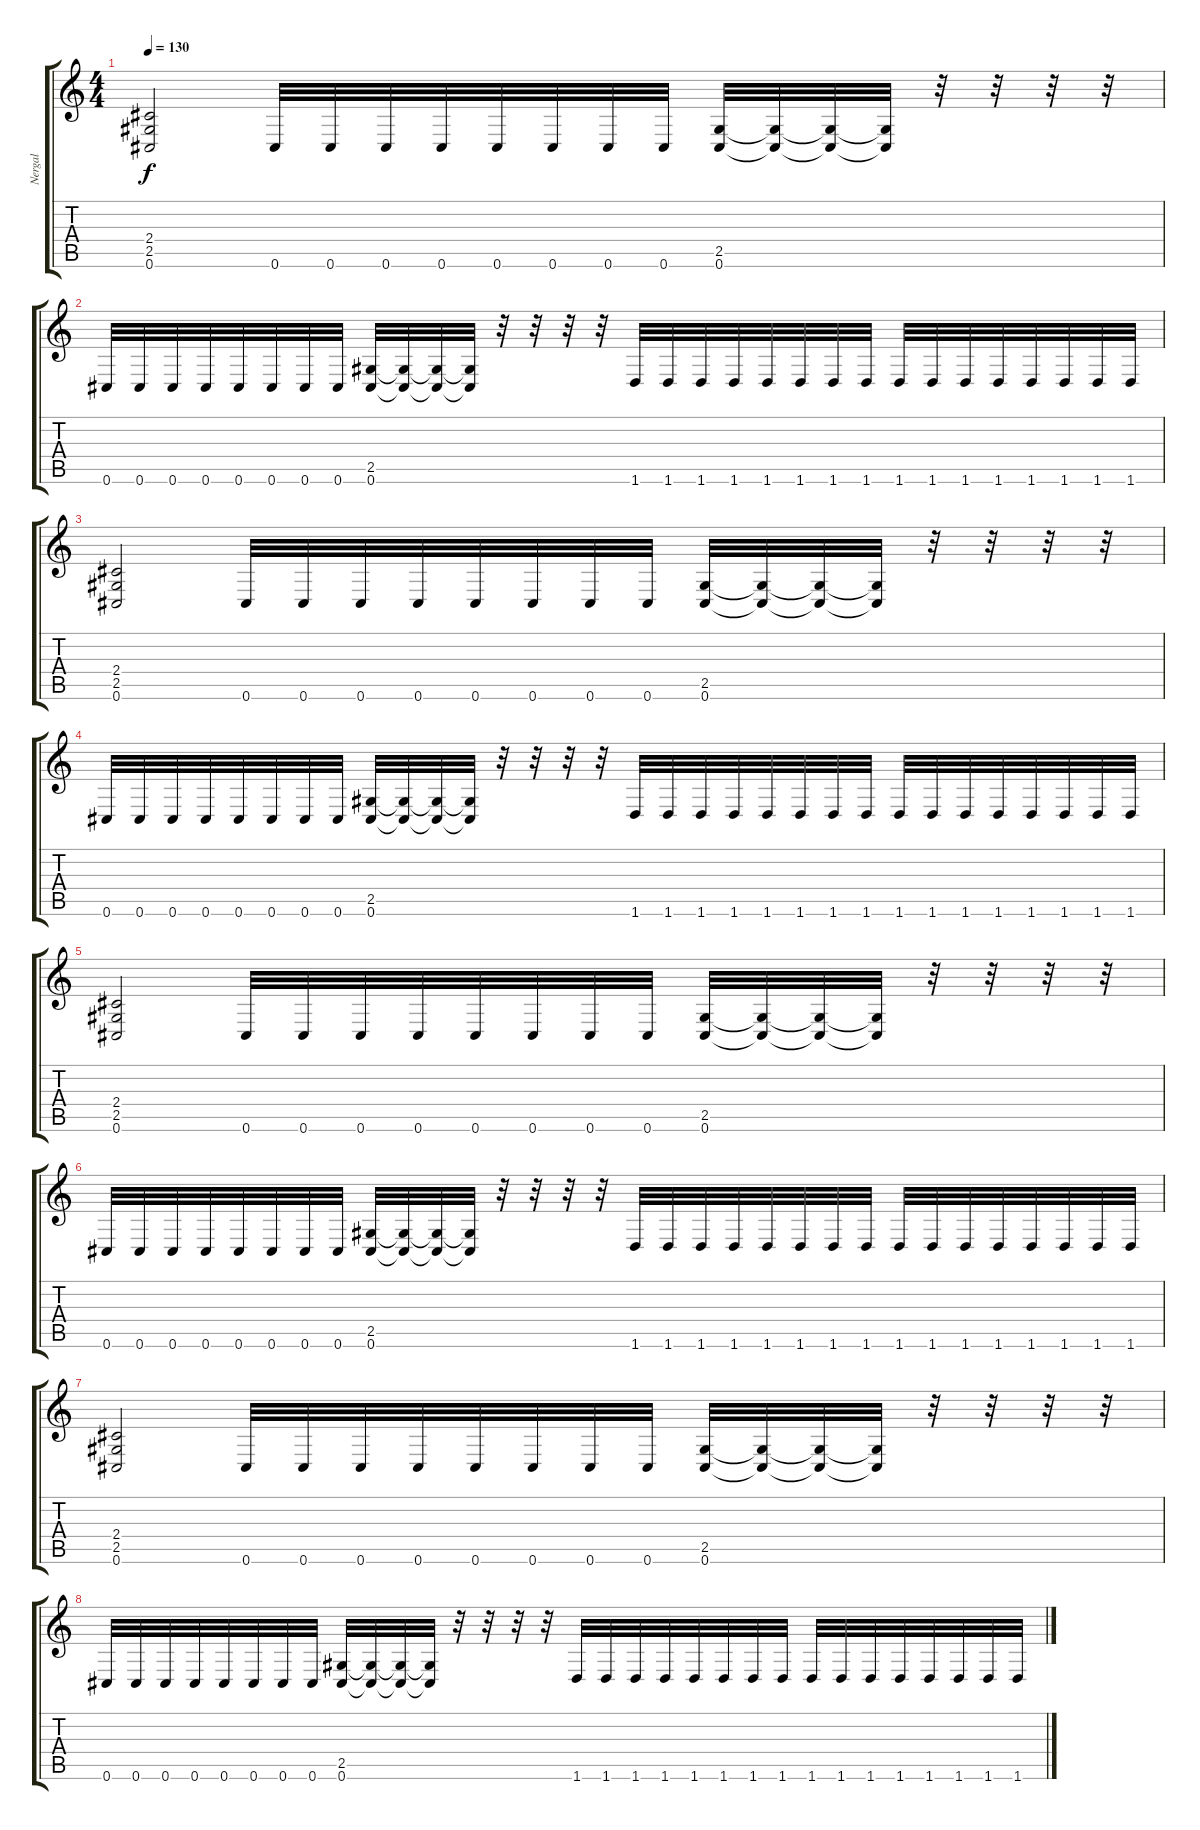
\track ("Nergal" "Nergal") {instrument distortionguitar}
\staff {score tabs}
\tuning (Db4 Ab3 E3 B2 Gb2 Db2) {hide}
\ts (4 4)
\tempo 130
\clef g2
\ks c
(2.4 2.5 0.6).2{dy f} 0.6.32 0.6.32 0.6.32 0.6.32 0.6.32 0.6.32 0.6.32 0.6.32 (2.5 0.6).32 (2.5{t} 0.6{t}).32 (2.5{t} 0.6{t}).32 (2.5{t} 0.6{t}).32 r.32 r.32 r.32 r.32 |
0.6.32 0.6.32 0.6.32 0.6.32 0.6.32 0.6.32 0.6.32 0.6.32 (2.5 0.6).32 (2.5{t} 0.6{t}).32 (2.5{t} 0.6{t}).32 (2.5{t} 0.6{t}).32 r.32 r.32 r.32 r.32 1.6.32 1.6.32 1.6.32 1.6.32 1.6.32 1.6.32 1.6.32 1.6.32 1.6.32 1.6.32 1.6.32 1.6.32 1.6.32 1.6.32 1.6.32 1.6.32 |
(2.4 2.5 0.6).2 0.6.32 0.6.32 0.6.32 0.6.32 0.6.32 0.6.32 0.6.32 0.6.32 (2.5 0.6).32 (2.5{t} 0.6{t}).32 (2.5{t} 0.6{t}).32 (2.5{t} 0.6{t}).32 r.32 r.32 r.32 r.32 |
0.6.32 0.6.32 0.6.32 0.6.32 0.6.32 0.6.32 0.6.32 0.6.32 (2.5 0.6).32 (2.5{t} 0.6{t}).32 (2.5{t} 0.6{t}).32 (2.5{t} 0.6{t}).32 r.32 r.32 r.32 r.32 1.6.32 1.6.32 1.6.32 1.6.32 1.6.32 1.6.32 1.6.32 1.6.32 1.6.32 1.6.32 1.6.32 1.6.32 1.6.32 1.6.32 1.6.32 1.6.32 |
(2.4 2.5 0.6).2 0.6.32 0.6.32 0.6.32 0.6.32 0.6.32 0.6.32 0.6.32 0.6.32 (2.5 0.6).32 (2.5{t} 0.6{t}).32 (2.5{t} 0.6{t}).32 (2.5{t} 0.6{t}).32 r.32 r.32 r.32 r.32 |
0.6.32 0.6.32 0.6.32 0.6.32 0.6.32 0.6.32 0.6.32 0.6.32 (2.5 0.6).32 (2.5{t} 0.6{t}).32 (2.5{t} 0.6{t}).32 (2.5{t} 0.6{t}).32 r.32 r.32 r.32 r.32 1.6.32 1.6.32 1.6.32 1.6.32 1.6.32 1.6.32 1.6.32 1.6.32 1.6.32 1.6.32 1.6.32 1.6.32 1.6.32 1.6.32 1.6.32 1.6.32 |
(2.4 2.5 0.6).2 0.6.32 0.6.32 0.6.32 0.6.32 0.6.32 0.6.32 0.6.32 0.6.32 (2.5 0.6).32 (2.5{t} 0.6{t}).32 (2.5{t} 0.6{t}).32 (2.5{t} 0.6{t}).32 r.32 r.32 r.32 r.32 |
0.6.32 0.6.32 0.6.32 0.6.32 0.6.32 0.6.32 0.6.32 0.6.32 (2.5 0.6).32 (2.5{t} 0.6{t}).32 (2.5{t} 0.6{t}).32 (2.5{t} 0.6{t}).32 r.32 r.32 r.32 r.32 1.6.32 1.6.32 1.6.32 1.6.32 1.6.32 1.6.32 1.6.32 1.6.32 1.6.32 1.6.32 1.6.32 1.6.32 1.6.32 1.6.32 1.6.32 1.6.32
